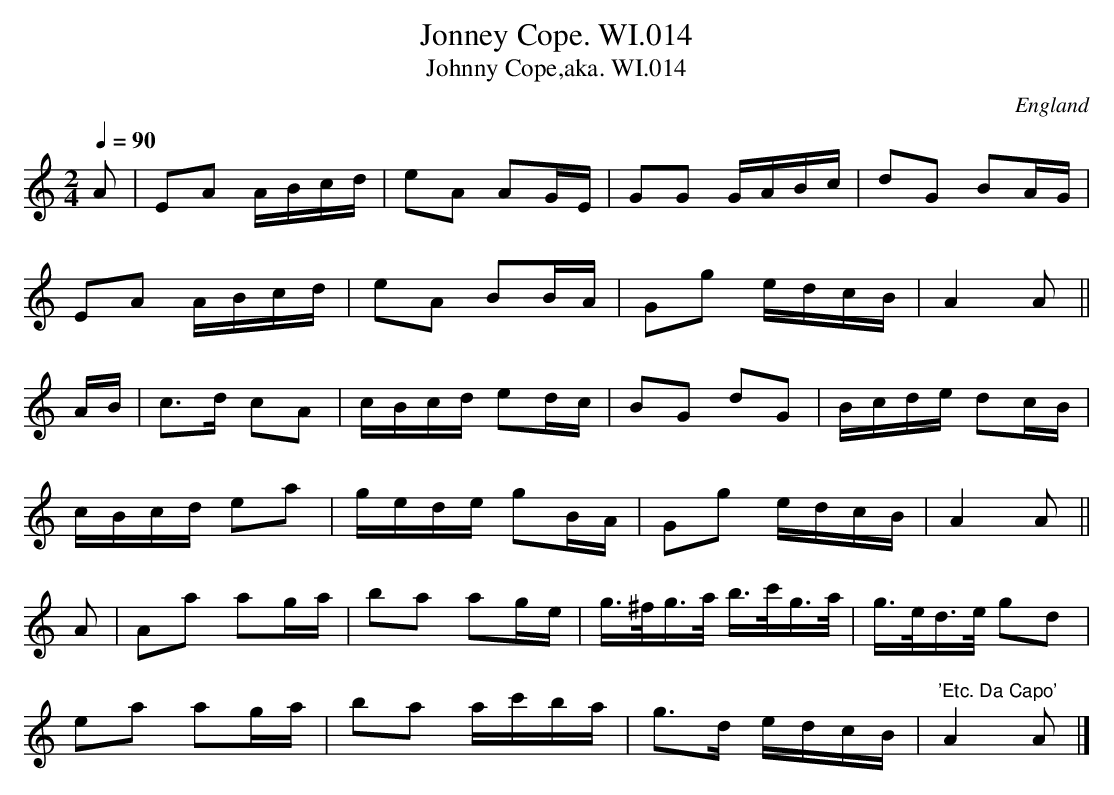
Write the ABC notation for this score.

X:1
T:Jonney Cope. WI.014
T:Johnny Cope,aka. WI.014
M:2/4
L:1/16
Q:1/4=90
O:England
K:C major
A2|E2A2 ABcd|e2A2 A2GE|G2G2 GABc|d2G2 B2AG|!
E2A2 ABcd|e2A2 B2BA|G2g2 edcB|A4 A2||!
AB|c3d c2A2|cBcd e2dc|B2G2 d2G2|Bcde d2cB|!
cBcd e2a2|gede g2BA|G2g2 edcB|A4 A2||!
A2|A2a2 a2ga|b2a2 a2ge|g>^fg>a b>c'g>a|g>ed>e g2d2|!
e2a2 a2ga|b2a2 ac'ba|g3d edcB|"^'Etc. Da Capo'"A4 A2|]
